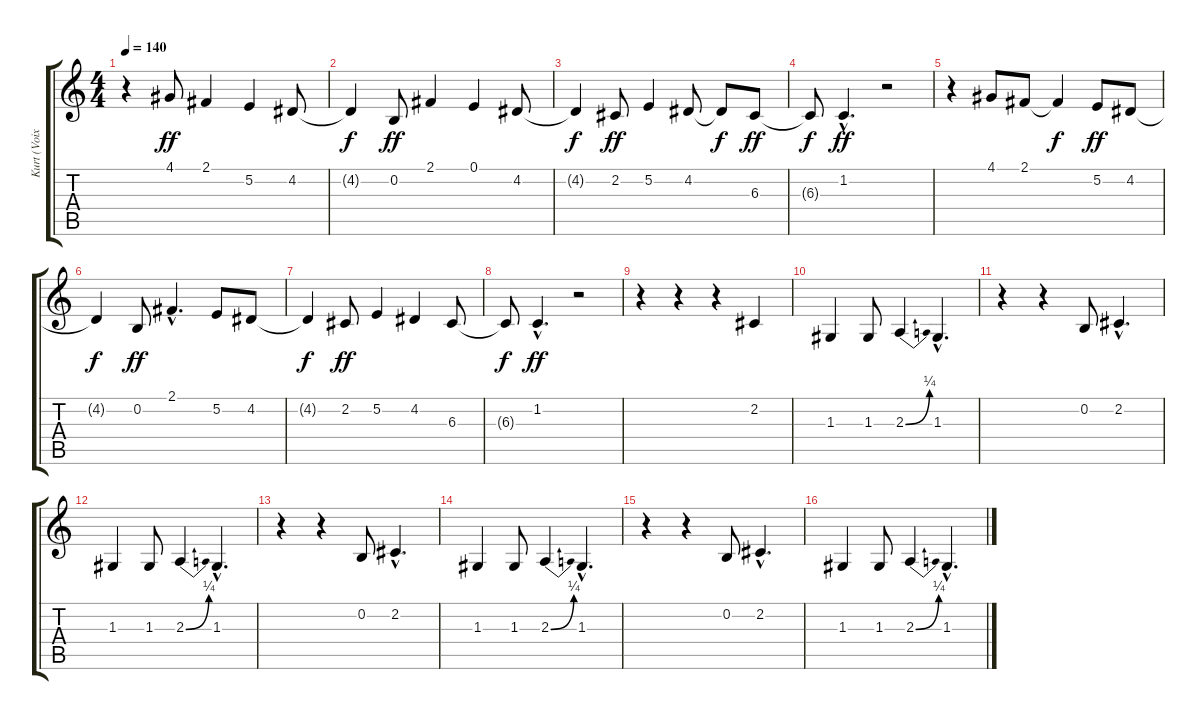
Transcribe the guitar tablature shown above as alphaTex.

\track ("Kurt (Voix)" "Kurt (Voix") {instrument tenorsax}
\staff {score tabs}
\tuning (E4 B3 G3 D3 A2 E2) {hide}
\ts (4 4)
\tempo 140
\clef g2
\ks c
r.4{dy ff} 4.1.8 2.1.4 5.2.4 4.2.8 |
4.2{t}.4{dy f} 0.2.8{dy ff} 2.1.4 0.1.4 4.2.8 |
4.2{t}.4{dy f} 2.2.8{dy ff} 5.2.4 4.2.8 4.2{t}.8{dy f} 6.3.8{dy ff} |
6.3{t}.8{dy f} 1.2{hac}.4{d dy ff} r.2 |
r.4 4.1.8 2.1.8 2.1{t}.4{dy f} 5.2.8{dy ff} 4.2.8 |
4.2{t}.4{dy f} 0.2.8{dy ff} 2.1{hac}.4{d} 5.2.8 4.2.8 |
4.2{t}.4{dy f} 2.2.8{dy ff} 5.2.4 4.2.4 6.3.8 |
6.3{t}.8{dy f} 1.2{hac}.4{d dy ff} r.2 |
r.4 r.4 r.4 2.2.4 |
1.3.4 1.3.8 2.3{be (bend 0 0 60 1)}.4 1.3{hac}.4{d} |
r.4 r.4 0.2.8 2.2{hac}.4{d} |
1.3.4 1.3.8 2.3{be (bend 0 0 60 1)}.4 1.3{hac}.4{d} |
r.4 r.4 0.2.8 2.2{hac}.4{d} |
1.3.4 1.3.8 2.3{be (bend 0 0 60 1)}.4 1.3{hac}.4{d} |
r.4 r.4 0.2.8 2.2{hac}.4{d} |
1.3.4 1.3.8 2.3{be (bend 0 0 60 1)}.4 1.3{hac}.4{d}
